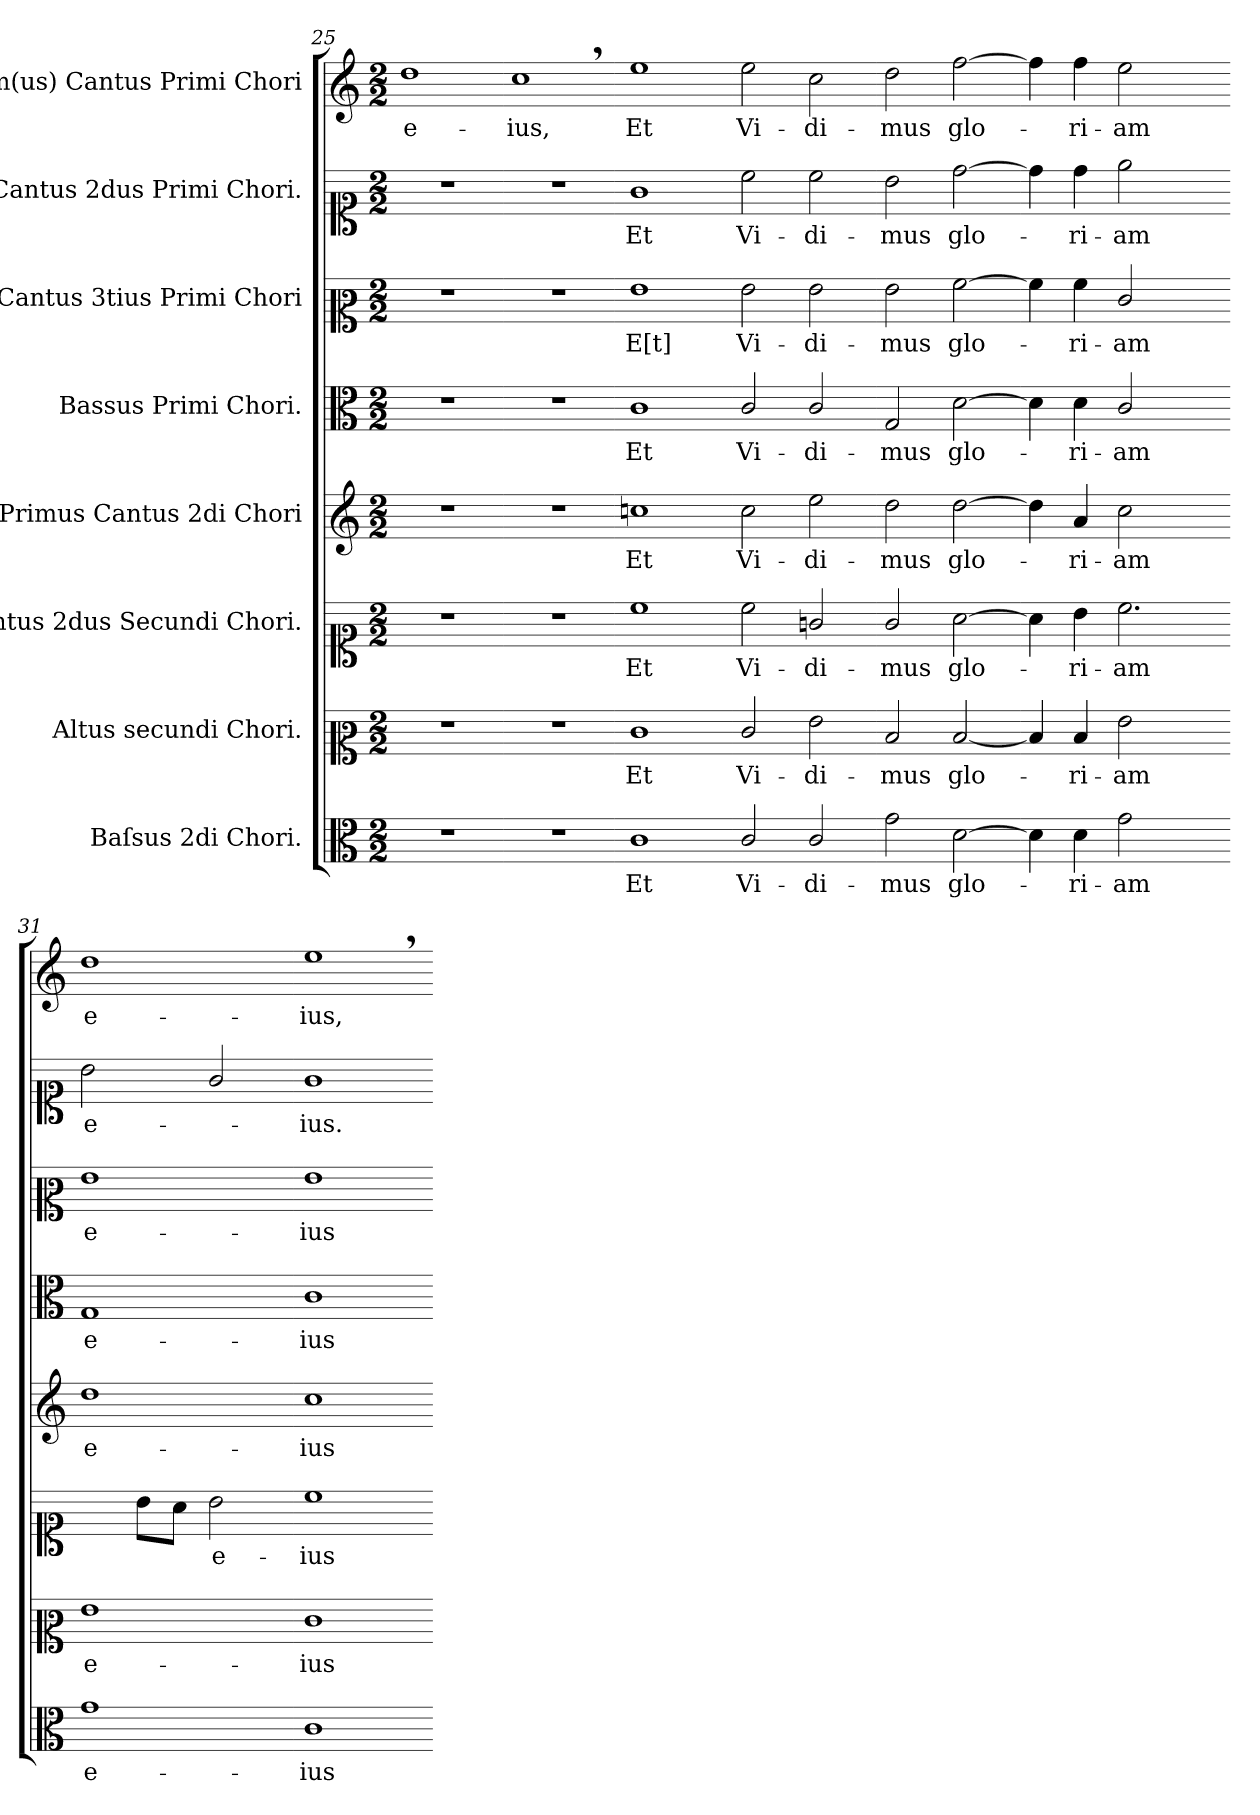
**kern	**text	**kern	**text	**kern	**text	**kern	**text	**kern	**text	**kern	**text	**kern	**text	**kern	**text
*part8	*part8	*part7	*part7	*part6	*part6	*part5	*part5	*part4	*part4	*part3	*part3	*part2	*part2	*part1	*part1
*staff8	*staff8	*staff7	*staff7	*staff6	*staff6	*staff5	*staff5	*staff4	*staff4	*staff3	*staff3	*staff2	*staff2	*staff1	*staff1
*I"Baſsus 2di Chori.	*	*I"Altus secundi Chori.	*	*I"Cantus 2dus Secundi Chori.	*	*I"Primus Cantus 2di Chori	*	*I"Bassus Primi Chori.	*	*I"Cantus 3tius Primi Chori	*	*I"Cantus 2dus Primi Chori.	*	*I"Im(us) Cantus Primi Chori	*
*clefC3	*	*clefC2	*	*clefC1	*	*clefG2	*	*clefC3	*	*clefC2	*	*clefC1	*	*clefG2	*
*k[]	*	*k[]	*	*k[]	*	*k[]	*	*k[]	*	*k[]	*	*k[]	*	*k[]	*
*E:phr	*	*E:phr	*	*E:phr	*	*E:phr	*	*E:phr	*	*E:phr	*	*E:phr	*	*E:phr	*
*M2/2	*	*M2/2	*	*M2/2	*	*M2/2	*	*M2/2	*	*M2/2	*	*M2/2	*	*M2/2	*
=25	=25	=25	=25	=25	=25	=25	=25	=25	=25	=25	=25	=25	=25	=25	=25
1r	.	1r	.	1r	.	1r	.	1r	.	1r	.	1r	.	1dd	e-
=26-	=26-	=26-	=26-	=26-	=26-	=26-	=26-	=26-	=26-	=26-	=26-	=26-	=26-	=26-	=26-
1r	.	1r	.	1r	.	1r	.	1r	.	1r	.	1r	.	1cc,<	-ius,
=27-	=27-	=27-	=27-	=27-	=27-	=27-	=27-	=27-	=27-	=27-	=27-	=27-	=27-	=27-	=27-
1c	Et	1e	Et	1cc	Et	1ccn	Et	1c	Et	1g	E[t]	1g	Et	1ee	Et
=28-	=28-	=28-	=28-	=28-	=28-	=28-	=28-	=28-	=28-	=28-	=28-	=28-	=28-	=28-	=28-
2c/	Vi-	2e/	Vi-	2cc\	Vi-	2cc\	Vi-	2c/	Vi-	2g\	Vi-	2cc\	Vi-	2ee\	Vi-
2c/	-di-	2g\	-di-	2gn/	-di-	2ee\	-di-	2c/	-di-	2g\	-di-	2cc\	-di-	2cc\	-di-
=29-	=29-	=29-	=29-	=29-	=29-	=29-	=29-	=29-	=29-	=29-	=29-	=29-	=29-	=29-	=29-
2g\	-mus	2d/	-mus	2g/	-mus	2dd\	-mus	2G/	-mus	2g\	-mus	2b\	-mus	2dd\	-mus
[2d\	glo-	[2d/	glo-	[2a\	glo-	[2dd\	glo-	[2d\	glo-	[2a\	glo-	[2dd\	glo-	[2ff\	glo-
=30-	=30-	=30-	=30-	=30-	=30-	=30-	=30-	=30-	=30-	=30-	=30-	=30-	=30-	=30-	=30-
4d\]	.	4d/]	.	4a\]	.	4dd\]	.	4d\]	.	4a\]	.	4dd\]	.	4ff\]	.
4d\	-ri-	4d/	-ri-	4b\	-ri-	4a/	-ri-	4d\	-ri-	4a\	-ri-	4dd\	-ri-	4ff\	-ri-
2g\	-am	2g\	-am	2.cc\	-am	2cc\	-am	2c/	-am	2e/	-am	2ee\	-am	2ee\	-am
4ryy	.	4ryy	.	.	.	4ryy	.	4ryy	.	4ryy	.	4ryy	.	4ryy	.
=31-	=31-	=31-	=31-	=31-	=31-	=31-	=31-	=31-	=31-	=31-	=31-	=31-	=31-	=31-	=31-
1g	e-	1g	e-	4ryy	.	1dd	e-	1G	e-	1g	e-	2b\	e-	1dd	e-
.	.	.	.	8b\L	.	.	.	.	.	.	.	.	.	.	.
.	.	.	.	8a\J	.	.	.	.	.	.	.	.	.	.	.
.	.	.	.	2b\	e-	.	.	.	.	.	.	2g/	.	.	.
=32-	=32-	=32-	=32-	=32-	=32-	=32-	=32-	=32-	=32-	=32-	=32-	=32-	=32-	=32-	=32-
1c	-ius	1e	-ius	1cc	-ius	1cc	-ius	1c	-ius	1g	-ius	1g	-ius.	1ee,<	-ius,
=-	=-	=-	=-	=-	=-	=-	=-	=-	=-	=-	=-	=-	=-	=-	=-
*-	*-	*-	*-	*-	*-	*-	*-	*-	*-	*-	*-	*-	*-	*-	*-
